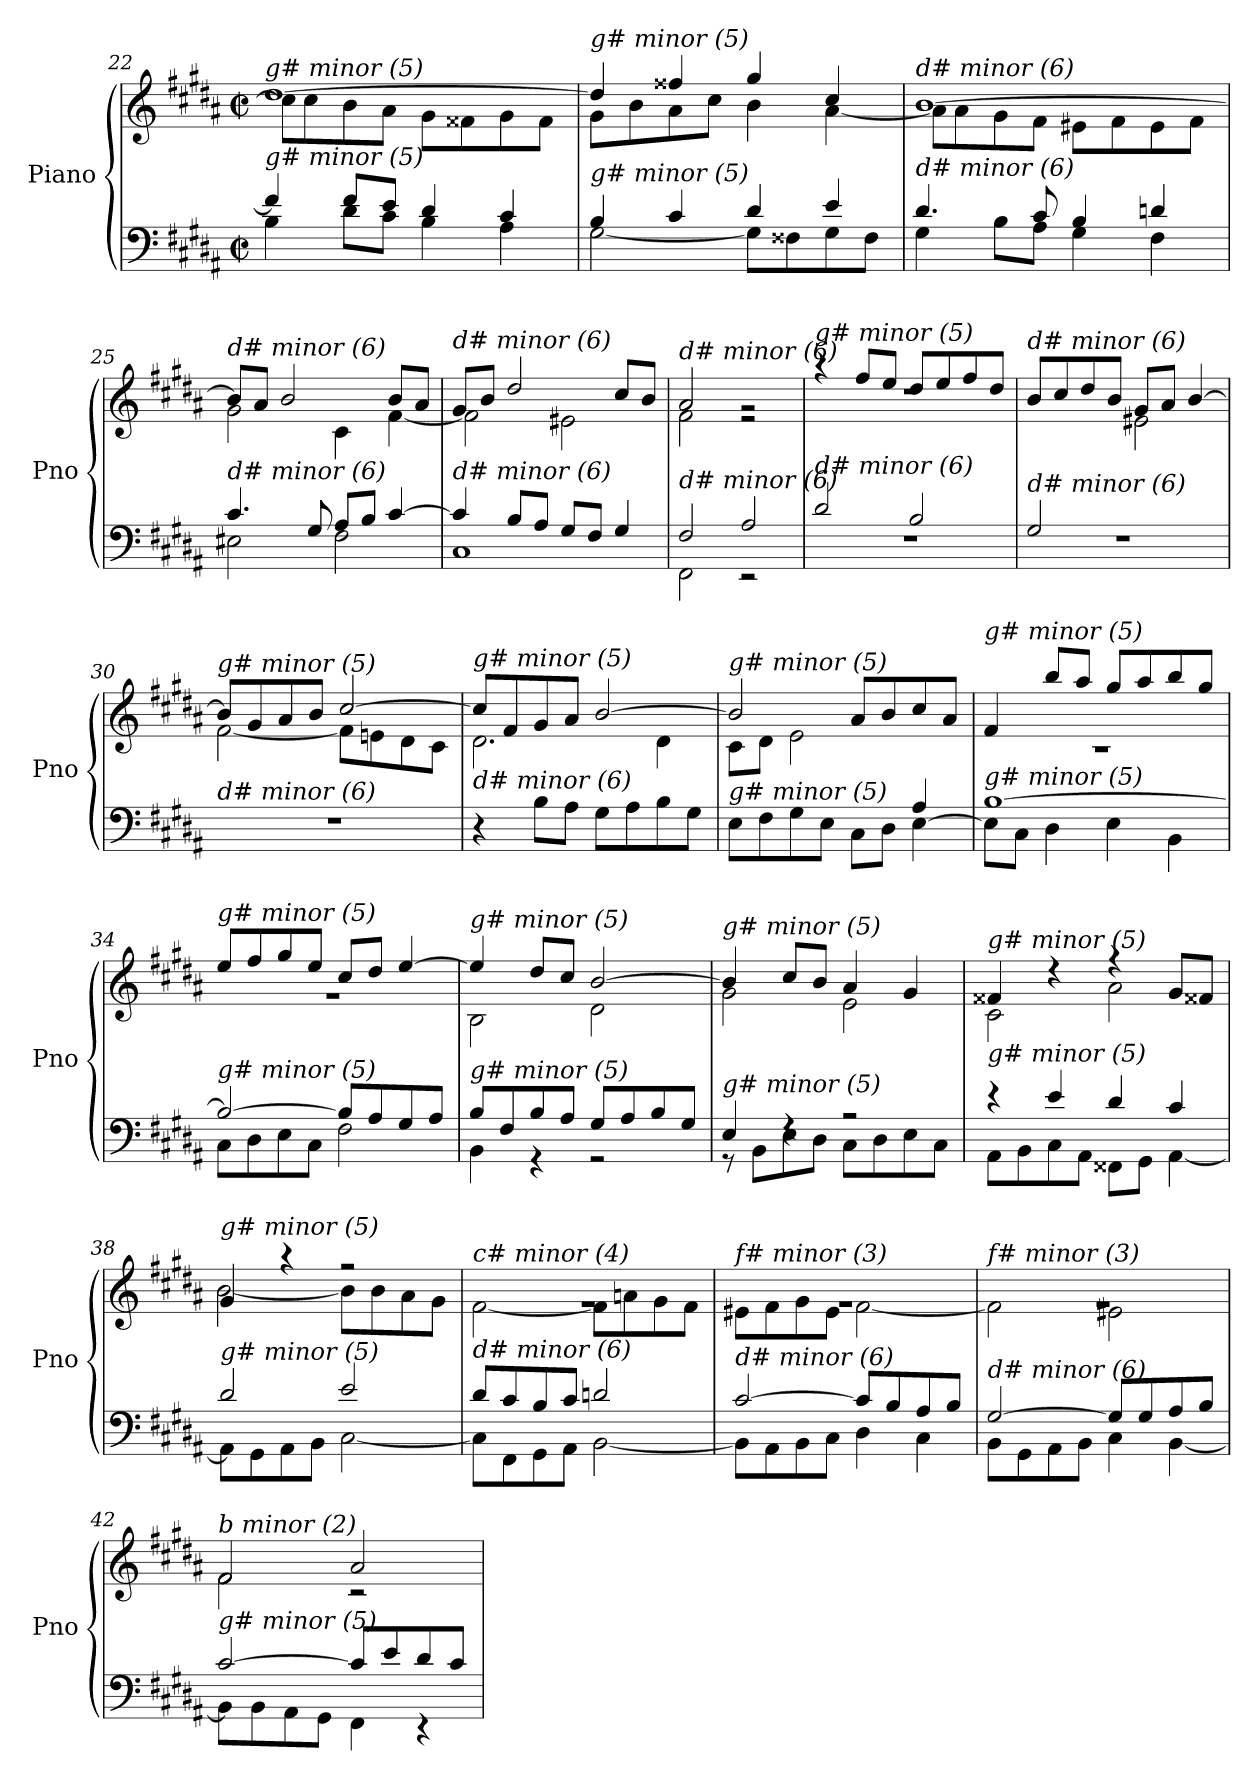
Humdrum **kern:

**kern	**kern
*part1	*part1
*staff2	*staff1
*I"Piano	*
*I'Pno	*
!!LO:LB:g=z
*clefF4	*clefG2
*k[f#c#g#d#a#]	*k[f#c#g#d#a#]
*M2/2	*M2/2
*met(c|)	*met(c|)
=22	=22
*^	*^
!	!	!LO:TX:i:t=g# minor (5)	!
!LO:TX:i:t=g# minor (5)	!	!	!
4f#/]	4B\	[1dd#	8cc#\L]
.	.	.	8cc#\
8f#/L	8d#\L	.	8b\
8e/J	8c#\J	.	8a#\J
4d#/	4B\	.	8g#\L
.	.	.	8f##X\
4c#/	4A#\	.	8g#\
.	.	.	8f##\J
=23	=23	=23	=23
!	!	!LO:TX:i:t=g# minor (5)	!
!LO:TX:i:t=g# minor (5)	!	!	!
4B/	[2G#\	4dd#/]	8g#\L
.	.	.	8b\
4c#/	.	4ff##X/	8a#\
.	.	.	8cc#\J
4d#/	8G#\L]	4gg#/	4b\
.	8F##X\	.	.
4e/	8G#\	4cc#/	[4a#\
.	8F##\J	.	.
=24	=24	=24	=24
!	!	!LO:TX:i:t=d# minor (6)	!
!LO:TX:i:t=d# minor (6)	!	!	!
4.d#/	4G#\	[1b	8a#\L]
.	.	.	8a#\
.	8B\L	.	8g#\
8c#/	8A#\J	.	8f#\J
4B/	4G#\	.	8e#X\L
.	.	.	8f#\
4dn/	4F#\	.	8e#\
.	.	.	8f#\J
=25	=25	=25	=25
!	!	!LO:TX:i:t=d# minor (6)	!
!LO:TX:i:t=d# minor (6)	!	!	!
4.c#/	2E#X\	8b/L]	2g#\
.	.	8a#/J	.
.	.	2b/	.
8G#/	.	.	.
8A#/L	2F#\	.	4c#\
8B/J	.	.	.
[4c#/	.	8b/L	[4f#\
.	.	8a#/J	.
=26	=26	=26	=26
!	!	!LO:TX:i:t=d# minor (6)	!
!LO:TX:i:t=d# minor (6)	!	!	!
4c#/]	1C#	8g#/L	2f#\]
.	.	8b/J	.
8B/L	.	2dd#/	.
8A#/J	.	.	.
8G#/L	.	.	2e#X\
8F#/J	.	.	.
4G#/	.	8cc#/L	.
.	.	8b/J	.
!!LO:PB:g=z	!!
=27	=27	=27	=27
!	!	!LO:TX:i:t=d# minor (6)	!
!LO:TX:i:t=d# minor (6)	!	!	!
2F#/	2FF#\	2a#/	2f#\
2A#/	2r	2rg	2r
=28	=28	=28	=28
!	!	!LO:TX:i:t=g# minor (5)	!
!LO:TX:i:t=d# minor (6)	!	!	!
2d#/	1rF	4r	1rdd
.	.	8ff#/L	.
.	.	8ee/J	.
2B/	.	8dd#/L	.
.	.	8ee/	.
.	.	8ff#/	.
.	.	8dd#/J	.
=29	=29	=29	=29
!	!	!LO:TX:i:t=d# minor (6)	!
!LO:TX:i:t=d# minor (6)	!	!	!
2G#/	1rF	8b/L	2ryy
.	.	8cc#/	.
.	.	8dd#/	.
.	.	8b/J	.
2ryy	.	8g#/L	2e#X\
.	.	8a#/J	.
.	.	[4b/	.
*v	*v	*	*
=30	=30	=30
!	!LO:TX:i:t=g# minor (5)	!
!LO:TX:i:t=d# minor (6)	!	!
1rF	8b/L]	[2f#\
.	8g#/	.
.	8a#/	.
.	8b/J	.
.	[2cc#/	8f#\L]
.	.	8en\
.	.	8d#\
.	.	8c#\J
=31	=31	=31
!	!LO:TX:i:t=g# minor (5)	!
!LO:TX:i:t=d# minor (6)	!	!
4r	8cc#/L]	2.d#\
.	8f#/	.
8B\L	8g#/	.
8A#\J	8a#/J	.
8G#\L	[2b/	.
8A#\	.	.
8B\	.	4d#\
8G#\J	.	.
!!LO:LB:g=z
=32	=32	=32
*^	*	*^
*	*^	*	*	*
!	!	!	!LO:TX:i:t=g# minor (5)	!	!
!LO:TX:i:t=g# minor (5)	!	!	!	!	!
2.ryy	8E\L	2.ryy	2b/]	8c#\L	2.ryy
.	8F#\	.	.	8d#\J	.
.	8G#\	.	.	2e\	.
.	8E\J	.	.	.	.
.	8C#\L	.	8a#/L	.	.
.	8D#\J	.	8b/	.	.
4ryy	4A#/	[4E\	8cc#/	4ryy	4ryy
.	.	.	8a#/J	.	.
*	*v	*v	*	*	*
*	*	*	*v	*v
=33	=33	=33	=33
!	!	!LO:TX:i:t=g# minor (5)	!
!LO:TX:i:t=g# minor (5)	!	!	!
[1B	8E\L]	4f#/	1r
.	8C#\J	.	.
.	4D#\	8bb/L	.
.	.	8aa#/J	.
.	4E\	8gg#/L	.
.	.	8aa#/	.
.	4BB\	8bb/	.
.	.	8gg#/J	.
=34	=34	=34	=34
!	!	!LO:TX:i:t=g# minor (5)	!
!LO:TX:i:t=g# minor (5)	!	!	!
2B/_	8C#\L	8ee/L	1r
.	8D#\	8ff#/	.
.	8E\	8gg#/	.
.	8C#\J	8ee/J	.
8B/L]	2F#\	8cc#/L	.
8A#/	.	8dd#/J	.
8G#/	.	[4ee/	.
8A#/J	.	.	.
=35	=35	=35	=35
!	!	!LO:TX:i:t=g# minor (5)	!
!LO:TX:i:t=g# minor (5)	!	!	!
8B/L	4BB\	4ee/]	2B\
8F#/	.	.	.
8B/	4r	8dd#/L	.
8A#/J	.	8cc#/J	.
8G#/L	2r	[2b/	2d#\
8A#/	.	.	.
8B/	.	.	.
8G#/J	.	.	.
=36	=36	=36	=36
!	!	!LO:TX:i:t=g# minor (5)	!
!LO:TX:i:t=g# minor (5)	!	!	!
4E/	8r	4b/]	2g#\
.	8BB\L	.	.
4rF	8E\	8cc#/L	.
.	8D#\J	8b/J	.
2r	8C#\L	4a#/	2e\
.	8D#\	.	.
.	8E\	4g#/	.
.	8C#\J	.	.
!!LO:LB:g=z	!!
=37	=37	=37	=37
!	!	!LO:TX:i:t=g# minor (5)	!
!LO:TX:i:t=g# minor (5)	!	!	!
4r	8AA#\L	4f##X/	2c#\
.	8BB\	.	.
4e/	8C#\	4r	.
.	8AA#\J	.	.
4d#/	8FF##X\L	4r	2a#\
.	8GG#\J	.	.
4c#/	[4AA#\	8g#/L	.
.	.	8f##X/J	.
=38	=38	=38	=38
!	!	!LO:TX:i:t=g# minor (5)	!
!LO:TX:i:t=g# minor (5)	!	!	!
2d#/	8AA#\L]	4g#/	[2b\
.	8GG#\	.	.
.	8AA#\	4r	.
.	8BB\J	.	.
2e/	[2C#\	2r	8b\L]
.	.	.	8b\
.	.	.	8a#\
.	.	.	8g#\J
=39	=39	=39	=39
!	!	!LO:TX:i:t=c# minor (4)	!
!LO:TX:i:t=d# minor (6)	!	!	!
8d#/L	8C#\L]	1rg	[2f#\
8c#/	8FF#\	.	.
8B/	8GG#\	.	.
8c#/J	8AA#\J	.	.
2dn/	[2BB\	.	8f#\L]
.	.	.	8an\
.	.	.	8g#\
.	.	.	8f#\J
=40	=40	=40	=40
!	!	!LO:TX:i:t=f# minor (3)	!
!LO:TX:i:t=d# minor (6)	!	!	!
[2c#/	8BB\L]	1rg	8e#X\L
.	8AA#\	.	8f#\
.	8BB\	.	8g#\
.	8C#\J	.	8e#\J
8c#/L]	4D#\	.	[2f#\
8B/	.	.	.
8A#/	4C#\	.	.
8B/J	.	.	.
=41	=41	=41	=41
!	!	!LO:TX:i:t=f# minor (3)	!
!LO:TX:i:t=d# minor (6)	!	!	!
[2G#/	8BB\L	1rg	2f#\]
.	8GG#\	.	.
.	8AA#\	.	.
.	8BB\J	.	.
8G#/L]	4C#\	.	2e#X\
8G#/	.	.	.
8A#/	[4BB\	.	.
8B/J	.	.	.
!!LO:LB:g=z	!!
=42	=42	=42	=42
!	!	!LO:TX:i:t=b minor (2)	!
!LO:TX:i:t=g# minor (5)	!	!	!
[2c#/	8BB\L]	2f#/	2f#\
.	8BB\	.	.
.	8AA#\	.	.
.	8GG#\J	.	.
8c#/L]	4FF#\	2a#/	2r
8e/	.	.	.
8d#/	4r	.	.
8c#/J	.	.	.
*v	*v	*	*
*	*v	*v
=	=
*-	*-
